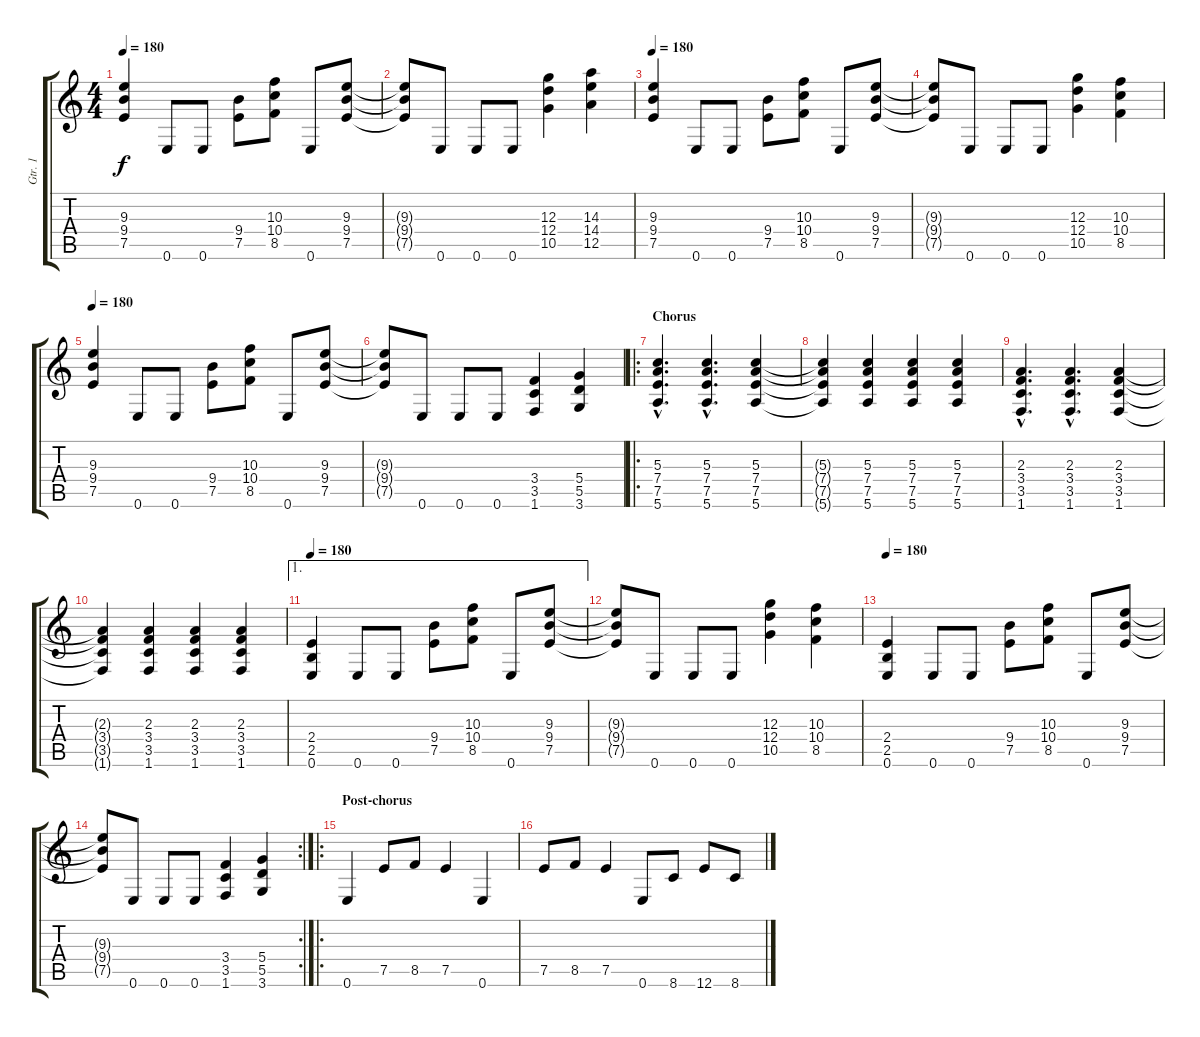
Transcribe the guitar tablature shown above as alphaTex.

\track ("Gtr. 1" "Gtr. 1") {instrument distortionguitar}
\staff {score tabs}
\tuning (E4 B3 G3 D3 A2 E2) {hide}
\ts (4 4)
\tempo 180
\clef g2
\ks c
(9.3 9.4 7.5).4{dy f balance 0 instrument distortionguitar} 0.6.8 0.6.8 (9.4 7.5).8 (10.3 10.4 8.5).8 0.6.8 (9.3 9.4 7.5).8 |
(9.3{t} 9.4{t} 7.5{t}).8 0.6.8 0.6.8 0.6.8 (12.3 12.4 10.5).4 (14.3 14.4 12.5).4 |
\tempo 180
(9.3 9.4 7.5).4{balance 0 instrument distortionguitar} 0.6.8 0.6.8 (9.4 7.5).8 (10.3 10.4 8.5).8 0.6.8 (9.3 9.4 7.5).8 |
(9.3{t} 9.4{t} 7.5{t}).8 0.6.8 0.6.8 0.6.8 (12.3 12.4 10.5).4 (10.3 10.4 8.5).4 |
\tempo 180
(9.3 9.4 7.5).4{balance 0 instrument distortionguitar} 0.6.8 0.6.8 (9.4 7.5).8 (10.3 10.4 8.5).8 0.6.8 (9.3 9.4 7.5).8 |
(9.3{t} 9.4{t} 7.5{t}).8 0.6.8 0.6.8 0.6.8 (3.4 3.5 1.6).4 (5.4 5.5 3.6).4 |
\ro
\section ("" "Chorus")
(5.3{hac} 7.4{hac} 7.5{hac} 5.6{hac}).4{d} (5.3{hac} 7.4{hac} 7.5{hac} 5.6{hac}).4{d} (5.3 7.4 7.5 5.6).4 |
(5.3{t} 7.4{t} 7.5{t} 5.6{t}).4 (5.3 7.4 7.5 5.6).4 (5.3 7.4 7.5 5.6).4 (5.3 7.4 7.5 5.6).4 |
(2.3{hac} 3.4{hac} 3.5{hac} 1.6{hac}).4{d} (2.3{hac} 3.4{hac} 3.5{hac} 1.6{hac}).4{d} (2.3 3.4 3.5 1.6).4 |
(2.3{t} 3.4{t} 3.5{t} 1.6{t}).4 (2.3 3.4 3.5 1.6).4 (2.3 3.4 3.5 1.6).4 (2.3 3.4 3.5 1.6).4 |
\ae 1
\tempo 180
(2.4 2.5 0.6).4{balance 0 instrument distortionguitar} 0.6.8 0.6.8 (9.4 7.5).8 (10.3 10.4 8.5).8 0.6.8 (9.3 9.4 7.5).8 |
(9.3{t} 9.4{t} 7.5{t}).8 0.6.8 0.6.8 0.6.8 (12.3 12.4 10.5).4 (10.3 10.4 8.5).4 |
\tempo 180
(2.4 2.5 0.6).4{balance 0 instrument distortionguitar} 0.6.8 0.6.8 (9.4 7.5).8 (10.3 10.4 8.5).8 0.6.8 (9.3 9.4 7.5).8 |
\rc 2
(9.3{t} 9.4{t} 7.5{t}).8 0.6.8 0.6.8 0.6.8 (3.4 3.5 1.6).4 (5.4 5.5 3.6).4 |
\ro
\section ("" "Post-chorus")
0.6.4 7.5.8 8.5.8 7.5.4 0.6.4 |
7.5.8 8.5.8 7.5.4 0.6.8 8.6.8 12.6.8 8.6.8
